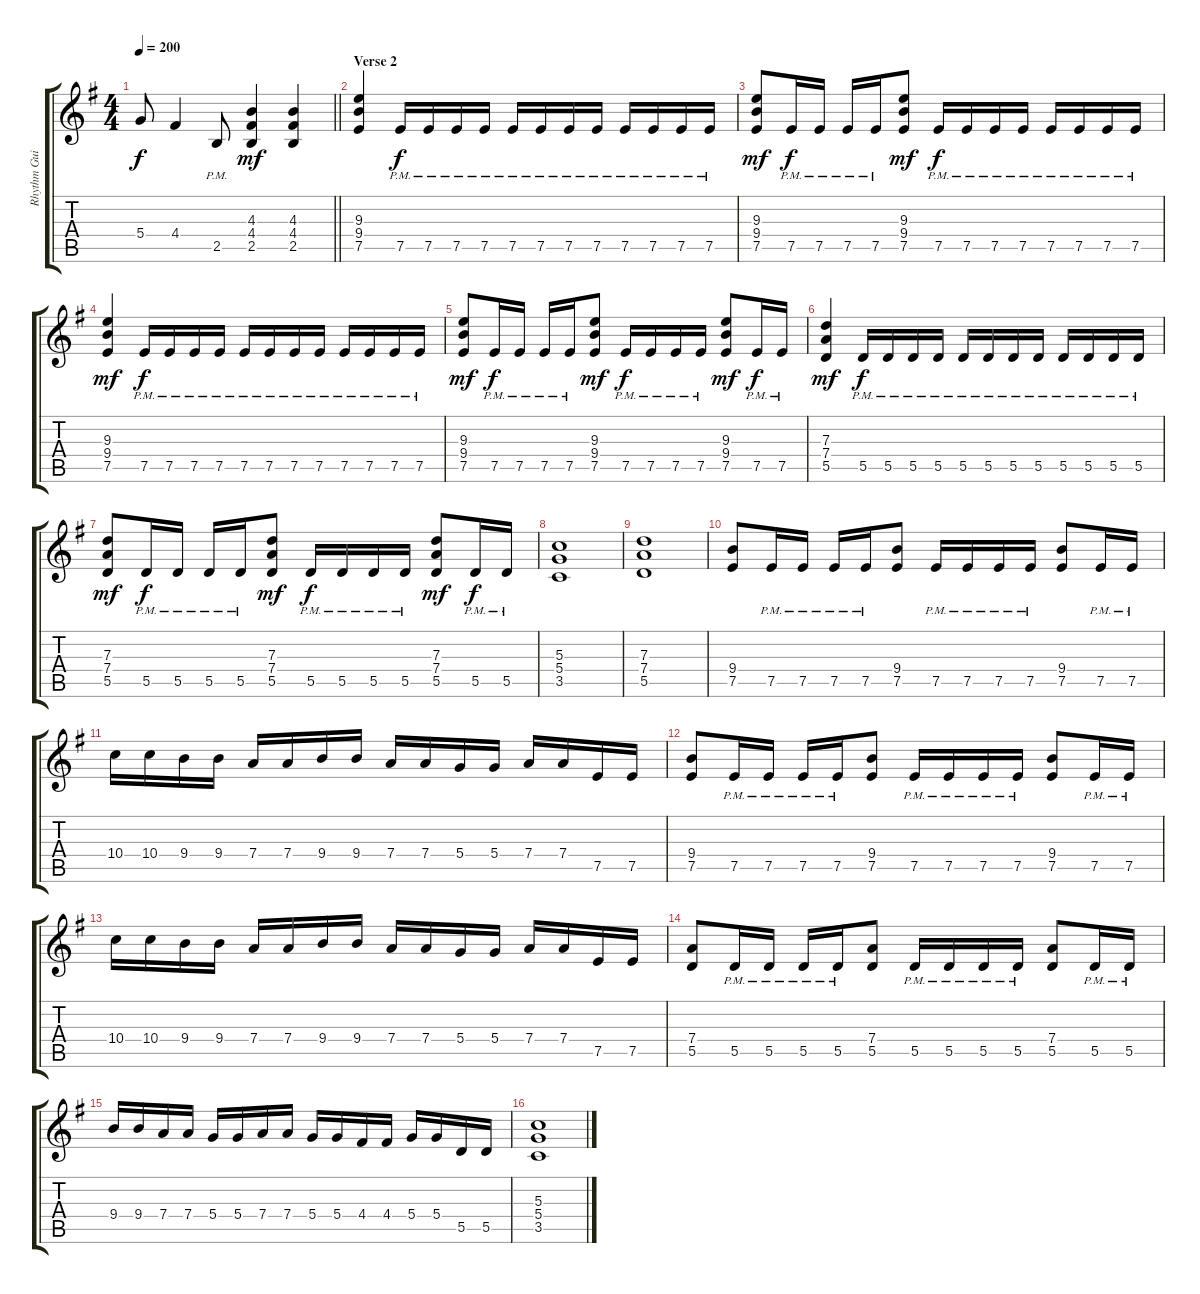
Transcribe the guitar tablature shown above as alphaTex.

\track ("Rhythm Guitar 2" "Rhythm Gui") {instrument distortionguitar}
\staff {score tabs}
\tuning (E4 B3 G3 D3 A2 E2) {hide}
\ts (4 4)
\tempo 200
\clef g2
\barLineRight lightlight
\ks g
5.4{t}.8{dy f} 4.4.4 2.5{pm}.8 (4.3 4.4 2.5).4{dy mf} (4.3 4.4 2.5).4 |
\section ("" "Verse 2")
(9.3 9.4 7.5).4 7.5{pm}.16{dy f} 7.5{pm}.16 7.5{pm}.16 7.5{pm}.16 7.5{pm}.16 7.5{pm}.16 7.5{pm}.16 7.5{pm}.16 7.5{pm}.16 7.5{pm}.16 7.5{pm}.16 7.5{pm}.16 |
(9.3 9.4 7.5).8{dy mf} 7.5{pm}.16{dy f} 7.5{pm}.16 7.5{pm}.16 7.5{pm}.16 (9.3 9.4 7.5).8{dy mf} 7.5{pm}.16{dy f} 7.5{pm}.16 7.5{pm}.16 7.5{pm}.16 7.5{pm}.16 7.5{pm}.16 7.5{pm}.16 7.5{pm}.16 |
(9.3 9.4 7.5).4{dy mf} 7.5{pm}.16{dy f} 7.5{pm}.16 7.5{pm}.16 7.5{pm}.16 7.5{pm}.16 7.5{pm}.16 7.5{pm}.16 7.5{pm}.16 7.5{pm}.16 7.5{pm}.16 7.5{pm}.16 7.5{pm}.16 |
(9.3 9.4 7.5).8{dy mf} 7.5{pm}.16{dy f} 7.5{pm}.16 7.5{pm}.16 7.5{pm}.16 (9.3 9.4 7.5).8{dy mf} 7.5{pm}.16{dy f} 7.5{pm}.16 7.5{pm}.16 7.5{pm}.16 (9.3 9.4 7.5).8{dy mf} 7.5{pm}.16{dy f} 7.5{pm}.16 |
(7.3 7.4 5.5).4{dy mf} 5.5{pm}.16{dy f} 5.5{pm}.16 5.5{pm}.16 5.5{pm}.16 5.5{pm}.16 5.5{pm}.16 5.5{pm}.16 5.5{pm}.16 5.5{pm}.16 5.5{pm}.16 5.5{pm}.16 5.5{pm}.16 |
(7.3 7.4 5.5).8{dy mf} 5.5{pm}.16{dy f} 5.5{pm}.16 5.5{pm}.16 5.5{pm}.16 (7.3 7.4 5.5).8{dy mf} 5.5{pm}.16{dy f} 5.5{pm}.16 5.5{pm}.16 5.5{pm}.16 (7.3 7.4 5.5).8{dy mf} 5.5{pm}.16{dy f} 5.5{pm}.16 |
(5.3 5.4 3.5).1 |
(7.3 7.4 5.5).1 |
(9.4 7.5).8 7.5{pm}.16 7.5{pm}.16 7.5{pm}.16 7.5{pm}.16 (9.4 7.5).8 7.5{pm}.16 7.5{pm}.16 7.5{pm}.16 7.5{pm}.16 (9.4 7.5).8 7.5{pm}.16 7.5{pm}.16 |
10.4.16 10.4.16 9.4.16 9.4.16 7.4.16 7.4.16 9.4.16 9.4.16 7.4.16 7.4.16 5.4.16 5.4.16 7.4.16 7.4.16 7.5.16 7.5.16 |
(9.4 7.5).8 7.5{pm}.16 7.5{pm}.16 7.5{pm}.16 7.5{pm}.16 (9.4 7.5).8 7.5{pm}.16 7.5{pm}.16 7.5{pm}.16 7.5{pm}.16 (9.4 7.5).8 7.5{pm}.16 7.5{pm}.16 |
10.4.16 10.4.16 9.4.16 9.4.16 7.4.16 7.4.16 9.4.16 9.4.16 7.4.16 7.4.16 5.4.16 5.4.16 7.4.16 7.4.16 7.5.16 7.5.16 |
(7.4 5.5).8 5.5{pm}.16 5.5{pm}.16 5.5{pm}.16 5.5{pm}.16 (7.4 5.5).8 5.5{pm}.16 5.5{pm}.16 5.5{pm}.16 5.5{pm}.16 (7.4 5.5).8 5.5{pm}.16 5.5{pm}.16 |
9.4.16 9.4.16 7.4.16 7.4.16 5.4.16 5.4.16 7.4.16 7.4.16 5.4.16 5.4.16 4.4.16 4.4.16 5.4.16 5.4.16 5.5.16 5.5.16 |
(5.3 5.4 3.5).1
